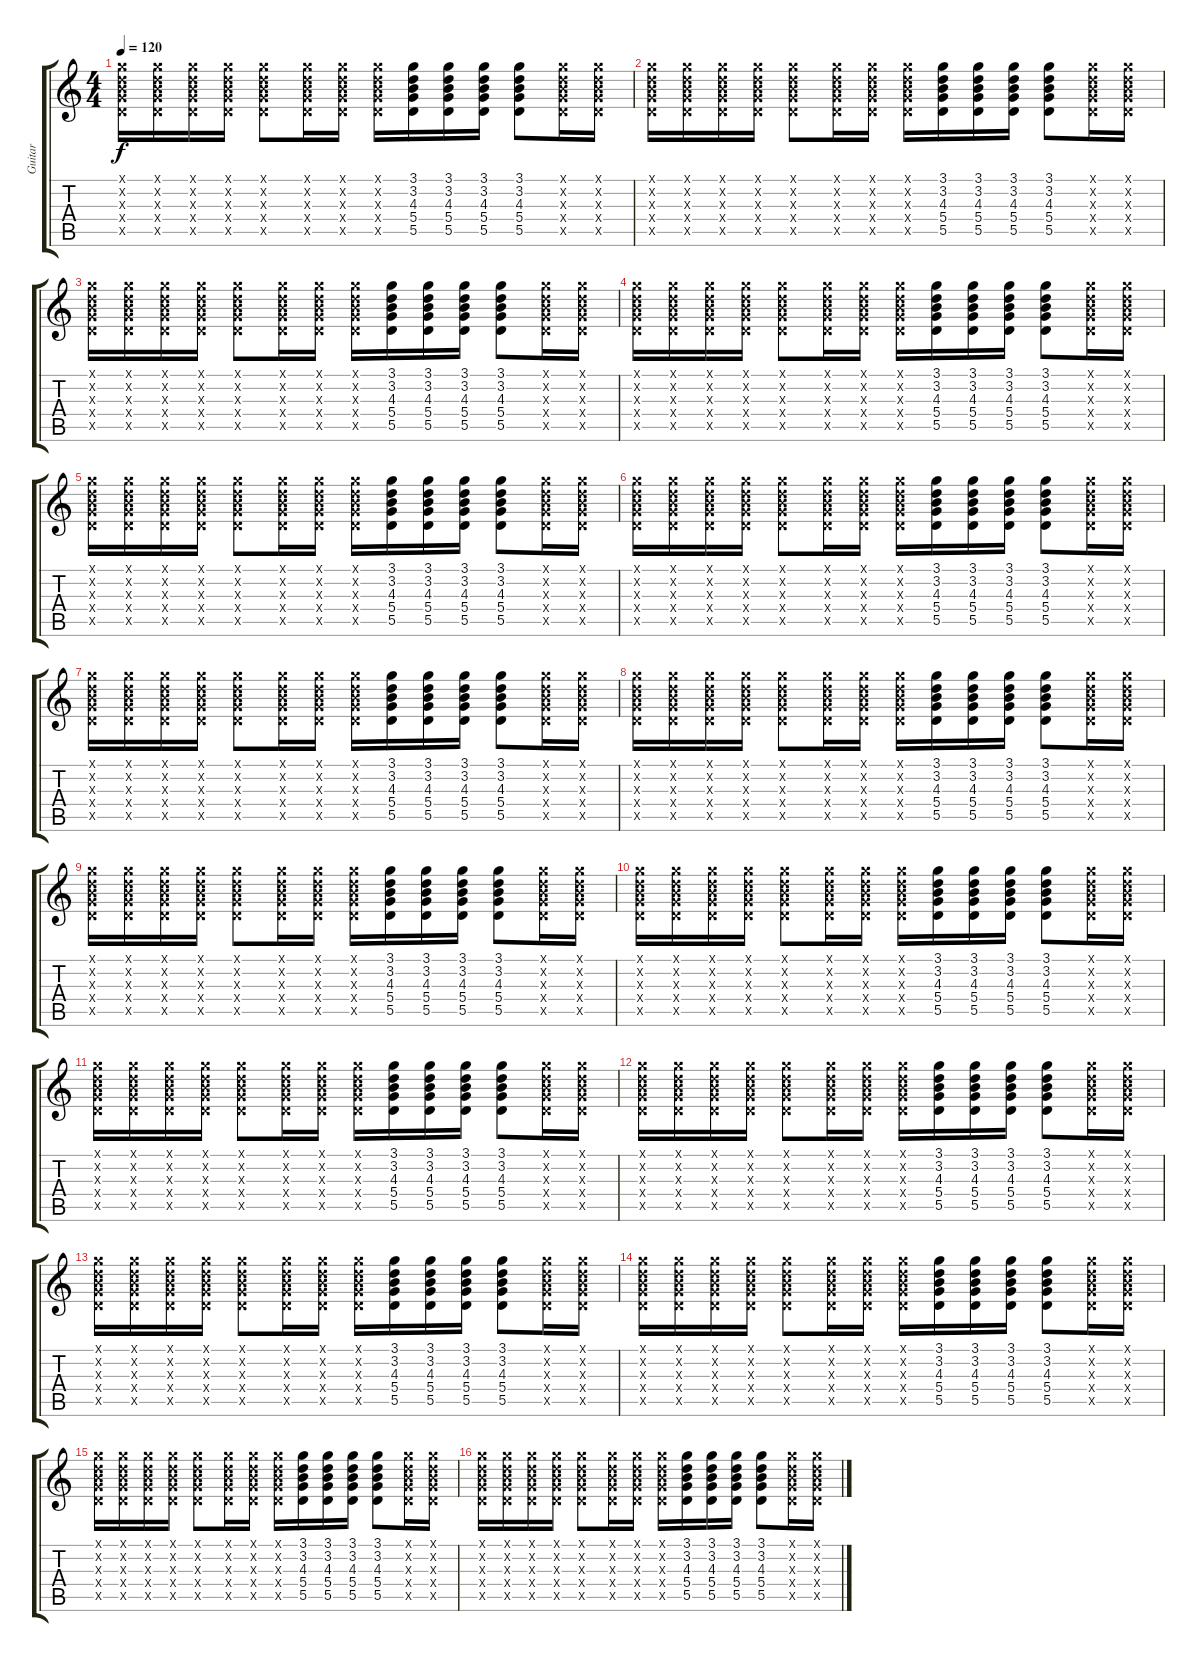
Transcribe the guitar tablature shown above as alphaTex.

\track ("Guitar " "Guitar ") {instrument electricguitarclean}
\staff {score tabs}
\tuning (E4 B3 G3 D3 A2 E2) {hide}
\ts (4 4)
\tempo 120
\clef g2
\ks c
(3.1{x} 3.2{x} 4.3{x} 5.4{x} 5.5{x}).16{dy f} (3.1{x} 3.2{x} 4.3{x} 5.4{x} 5.5{x}).16 (3.1{x} 3.2{x} 4.3{x} 5.4{x} 5.5{x}).16 (3.1{x} 3.2{x} 4.3{x} 5.4{x} 5.5{x}).16 (3.1{x} 3.2{x} 4.3{x} 5.4{x} 5.5{x}).8 (3.1{x} 3.2{x} 4.3{x} 5.4{x} 5.5{x}).16 (3.1{x} 3.2{x} 4.3{x} 5.4{x} 5.5{x}).16 (3.1{x} 3.2{x} 4.3{x} 5.4{x} 5.5{x}).16 (3.1 3.2 4.3 5.4 5.5).16 (3.1 3.2 4.3 5.4 5.5).16 (3.1 3.2 4.3 5.4 5.5).16 (3.1 3.2 4.3 5.4 5.5).8 (3.1{x} 3.2{x} 4.3{x} 5.4{x} 5.5{x}).16 (3.1{x} 3.2{x} 4.3{x} 5.4{x} 5.5{x}).16 |
(3.1{x} 3.2{x} 4.3{x} 5.4{x} 5.5{x}).16 (3.1{x} 3.2{x} 4.3{x} 5.4{x} 5.5{x}).16 (3.1{x} 3.2{x} 4.3{x} 5.4{x} 5.5{x}).16 (3.1{x} 3.2{x} 4.3{x} 5.4{x} 5.5{x}).16 (3.1{x} 3.2{x} 4.3{x} 5.4{x} 5.5{x}).8 (3.1{x} 3.2{x} 4.3{x} 5.4{x} 5.5{x}).16 (3.1{x} 3.2{x} 4.3{x} 5.4{x} 5.5{x}).16 (3.1{x} 3.2{x} 4.3{x} 5.4{x} 5.5{x}).16 (3.1 3.2 4.3 5.4 5.5).16 (3.1 3.2 4.3 5.4 5.5).16 (3.1 3.2 4.3 5.4 5.5).16 (3.1 3.2 4.3 5.4 5.5).8 (3.1{x} 3.2{x} 4.3{x} 5.4{x} 5.5{x}).16 (3.1{x} 3.2{x} 4.3{x} 5.4{x} 5.5{x}).16 |
(3.1{x} 3.2{x} 4.3{x} 5.4{x} 5.5{x}).16 (3.1{x} 3.2{x} 4.3{x} 5.4{x} 5.5{x}).16 (3.1{x} 3.2{x} 4.3{x} 5.4{x} 5.5{x}).16 (3.1{x} 3.2{x} 4.3{x} 5.4{x} 5.5{x}).16 (3.1{x} 3.2{x} 4.3{x} 5.4{x} 5.5{x}).8 (3.1{x} 3.2{x} 4.3{x} 5.4{x} 5.5{x}).16 (3.1{x} 3.2{x} 4.3{x} 5.4{x} 5.5{x}).16 (3.1{x} 3.2{x} 4.3{x} 5.4{x} 5.5{x}).16 (3.1 3.2 4.3 5.4 5.5).16 (3.1 3.2 4.3 5.4 5.5).16 (3.1 3.2 4.3 5.4 5.5).16 (3.1 3.2 4.3 5.4 5.5).8 (3.1{x} 3.2{x} 4.3{x} 5.4{x} 5.5{x}).16 (3.1{x} 3.2{x} 4.3{x} 5.4{x} 5.5{x}).16 |
(3.1{x} 3.2{x} 4.3{x} 5.4{x} 5.5{x}).16 (3.1{x} 3.2{x} 4.3{x} 5.4{x} 5.5{x}).16 (3.1{x} 3.2{x} 4.3{x} 5.4{x} 5.5{x}).16 (3.1{x} 3.2{x} 4.3{x} 5.4{x} 5.5{x}).16 (3.1{x} 3.2{x} 4.3{x} 5.4{x} 5.5{x}).8 (3.1{x} 3.2{x} 4.3{x} 5.4{x} 5.5{x}).16 (3.1{x} 3.2{x} 4.3{x} 5.4{x} 5.5{x}).16 (3.1{x} 3.2{x} 4.3{x} 5.4{x} 5.5{x}).16 (3.1 3.2 4.3 5.4 5.5).16 (3.1 3.2 4.3 5.4 5.5).16 (3.1 3.2 4.3 5.4 5.5).16 (3.1 3.2 4.3 5.4 5.5).8 (3.1{x} 3.2{x} 4.3{x} 5.4{x} 5.5{x}).16 (3.1{x} 3.2{x} 4.3{x} 5.4{x} 5.5{x}).16 |
(3.1{x} 3.2{x} 4.3{x} 5.4{x} 5.5{x}).16 (3.1{x} 3.2{x} 4.3{x} 5.4{x} 5.5{x}).16 (3.1{x} 3.2{x} 4.3{x} 5.4{x} 5.5{x}).16 (3.1{x} 3.2{x} 4.3{x} 5.4{x} 5.5{x}).16 (3.1{x} 3.2{x} 4.3{x} 5.4{x} 5.5{x}).8 (3.1{x} 3.2{x} 4.3{x} 5.4{x} 5.5{x}).16 (3.1{x} 3.2{x} 4.3{x} 5.4{x} 5.5{x}).16 (3.1{x} 3.2{x} 4.3{x} 5.4{x} 5.5{x}).16 (3.1 3.2 4.3 5.4 5.5).16 (3.1 3.2 4.3 5.4 5.5).16 (3.1 3.2 4.3 5.4 5.5).16 (3.1 3.2 4.3 5.4 5.5).8 (3.1{x} 3.2{x} 4.3{x} 5.4{x} 5.5{x}).16 (3.1{x} 3.2{x} 4.3{x} 5.4{x} 5.5{x}).16 |
(3.1{x} 3.2{x} 4.3{x} 5.4{x} 5.5{x}).16 (3.1{x} 3.2{x} 4.3{x} 5.4{x} 5.5{x}).16 (3.1{x} 3.2{x} 4.3{x} 5.4{x} 5.5{x}).16 (3.1{x} 3.2{x} 4.3{x} 5.4{x} 5.5{x}).16 (3.1{x} 3.2{x} 4.3{x} 5.4{x} 5.5{x}).8 (3.1{x} 3.2{x} 4.3{x} 5.4{x} 5.5{x}).16 (3.1{x} 3.2{x} 4.3{x} 5.4{x} 5.5{x}).16 (3.1{x} 3.2{x} 4.3{x} 5.4{x} 5.5{x}).16 (3.1 3.2 4.3 5.4 5.5).16 (3.1 3.2 4.3 5.4 5.5).16 (3.1 3.2 4.3 5.4 5.5).16 (3.1 3.2 4.3 5.4 5.5).8 (3.1{x} 3.2{x} 4.3{x} 5.4{x} 5.5{x}).16 (3.1{x} 3.2{x} 4.3{x} 5.4{x} 5.5{x}).16 |
(3.1{x} 3.2{x} 4.3{x} 5.4{x} 5.5{x}).16 (3.1{x} 3.2{x} 4.3{x} 5.4{x} 5.5{x}).16 (3.1{x} 3.2{x} 4.3{x} 5.4{x} 5.5{x}).16 (3.1{x} 3.2{x} 4.3{x} 5.4{x} 5.5{x}).16 (3.1{x} 3.2{x} 4.3{x} 5.4{x} 5.5{x}).8 (3.1{x} 3.2{x} 4.3{x} 5.4{x} 5.5{x}).16 (3.1{x} 3.2{x} 4.3{x} 5.4{x} 5.5{x}).16 (3.1{x} 3.2{x} 4.3{x} 5.4{x} 5.5{x}).16 (3.1 3.2 4.3 5.4 5.5).16 (3.1 3.2 4.3 5.4 5.5).16 (3.1 3.2 4.3 5.4 5.5).16 (3.1 3.2 4.3 5.4 5.5).8 (3.1{x} 3.2{x} 4.3{x} 5.4{x} 5.5{x}).16 (3.1{x} 3.2{x} 4.3{x} 5.4{x} 5.5{x}).16 |
(3.1{x} 3.2{x} 4.3{x} 5.4{x} 5.5{x}).16 (3.1{x} 3.2{x} 4.3{x} 5.4{x} 5.5{x}).16 (3.1{x} 3.2{x} 4.3{x} 5.4{x} 5.5{x}).16 (3.1{x} 3.2{x} 4.3{x} 5.4{x} 5.5{x}).16 (3.1{x} 3.2{x} 4.3{x} 5.4{x} 5.5{x}).8 (3.1{x} 3.2{x} 4.3{x} 5.4{x} 5.5{x}).16 (3.1{x} 3.2{x} 4.3{x} 5.4{x} 5.5{x}).16 (3.1{x} 3.2{x} 4.3{x} 5.4{x} 5.5{x}).16 (3.1 3.2 4.3 5.4 5.5).16 (3.1 3.2 4.3 5.4 5.5).16 (3.1 3.2 4.3 5.4 5.5).16 (3.1 3.2 4.3 5.4 5.5).8 (3.1{x} 3.2{x} 4.3{x} 5.4{x} 5.5{x}).16 (3.1{x} 3.2{x} 4.3{x} 5.4{x} 5.5{x}).16 |
(3.1{x} 3.2{x} 4.3{x} 5.4{x} 5.5{x}).16 (3.1{x} 3.2{x} 4.3{x} 5.4{x} 5.5{x}).16 (3.1{x} 3.2{x} 4.3{x} 5.4{x} 5.5{x}).16 (3.1{x} 3.2{x} 4.3{x} 5.4{x} 5.5{x}).16 (3.1{x} 3.2{x} 4.3{x} 5.4{x} 5.5{x}).8 (3.1{x} 3.2{x} 4.3{x} 5.4{x} 5.5{x}).16 (3.1{x} 3.2{x} 4.3{x} 5.4{x} 5.5{x}).16 (3.1{x} 3.2{x} 4.3{x} 5.4{x} 5.5{x}).16 (3.1 3.2 4.3 5.4 5.5).16 (3.1 3.2 4.3 5.4 5.5).16 (3.1 3.2 4.3 5.4 5.5).16 (3.1 3.2 4.3 5.4 5.5).8 (3.1{x} 3.2{x} 4.3{x} 5.4{x} 5.5{x}).16 (3.1{x} 3.2{x} 4.3{x} 5.4{x} 5.5{x}).16 |
(3.1{x} 3.2{x} 4.3{x} 5.4{x} 5.5{x}).16 (3.1{x} 3.2{x} 4.3{x} 5.4{x} 5.5{x}).16 (3.1{x} 3.2{x} 4.3{x} 5.4{x} 5.5{x}).16 (3.1{x} 3.2{x} 4.3{x} 5.4{x} 5.5{x}).16 (3.1{x} 3.2{x} 4.3{x} 5.4{x} 5.5{x}).8 (3.1{x} 3.2{x} 4.3{x} 5.4{x} 5.5{x}).16 (3.1{x} 3.2{x} 4.3{x} 5.4{x} 5.5{x}).16 (3.1{x} 3.2{x} 4.3{x} 5.4{x} 5.5{x}).16 (3.1 3.2 4.3 5.4 5.5).16 (3.1 3.2 4.3 5.4 5.5).16 (3.1 3.2 4.3 5.4 5.5).16 (3.1 3.2 4.3 5.4 5.5).8 (3.1{x} 3.2{x} 4.3{x} 5.4{x} 5.5{x}).16 (3.1{x} 3.2{x} 4.3{x} 5.4{x} 5.5{x}).16 |
(3.1{x} 3.2{x} 4.3{x} 5.4{x} 5.5{x}).16 (3.1{x} 3.2{x} 4.3{x} 5.4{x} 5.5{x}).16 (3.1{x} 3.2{x} 4.3{x} 5.4{x} 5.5{x}).16 (3.1{x} 3.2{x} 4.3{x} 5.4{x} 5.5{x}).16 (3.1{x} 3.2{x} 4.3{x} 5.4{x} 5.5{x}).8 (3.1{x} 3.2{x} 4.3{x} 5.4{x} 5.5{x}).16 (3.1{x} 3.2{x} 4.3{x} 5.4{x} 5.5{x}).16 (3.1{x} 3.2{x} 4.3{x} 5.4{x} 5.5{x}).16 (3.1 3.2 4.3 5.4 5.5).16 (3.1 3.2 4.3 5.4 5.5).16 (3.1 3.2 4.3 5.4 5.5).16 (3.1 3.2 4.3 5.4 5.5).8 (3.1{x} 3.2{x} 4.3{x} 5.4{x} 5.5{x}).16 (3.1{x} 3.2{x} 4.3{x} 5.4{x} 5.5{x}).16 |
(3.1{x} 3.2{x} 4.3{x} 5.4{x} 5.5{x}).16 (3.1{x} 3.2{x} 4.3{x} 5.4{x} 5.5{x}).16 (3.1{x} 3.2{x} 4.3{x} 5.4{x} 5.5{x}).16 (3.1{x} 3.2{x} 4.3{x} 5.4{x} 5.5{x}).16 (3.1{x} 3.2{x} 4.3{x} 5.4{x} 5.5{x}).8 (3.1{x} 3.2{x} 4.3{x} 5.4{x} 5.5{x}).16 (3.1{x} 3.2{x} 4.3{x} 5.4{x} 5.5{x}).16 (3.1{x} 3.2{x} 4.3{x} 5.4{x} 5.5{x}).16 (3.1 3.2 4.3 5.4 5.5).16 (3.1 3.2 4.3 5.4 5.5).16 (3.1 3.2 4.3 5.4 5.5).16 (3.1 3.2 4.3 5.4 5.5).8 (3.1{x} 3.2{x} 4.3{x} 5.4{x} 5.5{x}).16 (3.1{x} 3.2{x} 4.3{x} 5.4{x} 5.5{x}).16 |
(3.1{x} 3.2{x} 4.3{x} 5.4{x} 5.5{x}).16 (3.1{x} 3.2{x} 4.3{x} 5.4{x} 5.5{x}).16 (3.1{x} 3.2{x} 4.3{x} 5.4{x} 5.5{x}).16 (3.1{x} 3.2{x} 4.3{x} 5.4{x} 5.5{x}).16 (3.1{x} 3.2{x} 4.3{x} 5.4{x} 5.5{x}).8 (3.1{x} 3.2{x} 4.3{x} 5.4{x} 5.5{x}).16 (3.1{x} 3.2{x} 4.3{x} 5.4{x} 5.5{x}).16 (3.1{x} 3.2{x} 4.3{x} 5.4{x} 5.5{x}).16 (3.1 3.2 4.3 5.4 5.5).16 (3.1 3.2 4.3 5.4 5.5).16 (3.1 3.2 4.3 5.4 5.5).16 (3.1 3.2 4.3 5.4 5.5).8 (3.1{x} 3.2{x} 4.3{x} 5.4{x} 5.5{x}).16 (3.1{x} 3.2{x} 4.3{x} 5.4{x} 5.5{x}).16 |
(3.1{x} 3.2{x} 4.3{x} 5.4{x} 5.5{x}).16 (3.1{x} 3.2{x} 4.3{x} 5.4{x} 5.5{x}).16 (3.1{x} 3.2{x} 4.3{x} 5.4{x} 5.5{x}).16 (3.1{x} 3.2{x} 4.3{x} 5.4{x} 5.5{x}).16 (3.1{x} 3.2{x} 4.3{x} 5.4{x} 5.5{x}).8 (3.1{x} 3.2{x} 4.3{x} 5.4{x} 5.5{x}).16 (3.1{x} 3.2{x} 4.3{x} 5.4{x} 5.5{x}).16 (3.1{x} 3.2{x} 4.3{x} 5.4{x} 5.5{x}).16 (3.1 3.2 4.3 5.4 5.5).16 (3.1 3.2 4.3 5.4 5.5).16 (3.1 3.2 4.3 5.4 5.5).16 (3.1 3.2 4.3 5.4 5.5).8 (3.1{x} 3.2{x} 4.3{x} 5.4{x} 5.5{x}).16 (3.1{x} 3.2{x} 4.3{x} 5.4{x} 5.5{x}).16 |
(3.1{x} 3.2{x} 4.3{x} 5.4{x} 5.5{x}).16 (3.1{x} 3.2{x} 4.3{x} 5.4{x} 5.5{x}).16 (3.1{x} 3.2{x} 4.3{x} 5.4{x} 5.5{x}).16 (3.1{x} 3.2{x} 4.3{x} 5.4{x} 5.5{x}).16 (3.1{x} 3.2{x} 4.3{x} 5.4{x} 5.5{x}).8 (3.1{x} 3.2{x} 4.3{x} 5.4{x} 5.5{x}).16 (3.1{x} 3.2{x} 4.3{x} 5.4{x} 5.5{x}).16 (3.1{x} 3.2{x} 4.3{x} 5.4{x} 5.5{x}).16 (3.1 3.2 4.3 5.4 5.5).16 (3.1 3.2 4.3 5.4 5.5).16 (3.1 3.2 4.3 5.4 5.5).16 (3.1 3.2 4.3 5.4 5.5).8 (3.1{x} 3.2{x} 4.3{x} 5.4{x} 5.5{x}).16 (3.1{x} 3.2{x} 4.3{x} 5.4{x} 5.5{x}).16 |
(3.1{x} 3.2{x} 4.3{x} 5.4{x} 5.5{x}).16 (3.1{x} 3.2{x} 4.3{x} 5.4{x} 5.5{x}).16 (3.1{x} 3.2{x} 4.3{x} 5.4{x} 5.5{x}).16 (3.1{x} 3.2{x} 4.3{x} 5.4{x} 5.5{x}).16 (3.1{x} 3.2{x} 4.3{x} 5.4{x} 5.5{x}).8 (3.1{x} 3.2{x} 4.3{x} 5.4{x} 5.5{x}).16 (3.1{x} 3.2{x} 4.3{x} 5.4{x} 5.5{x}).16 (3.1{x} 3.2{x} 4.3{x} 5.4{x} 5.5{x}).16 (3.1 3.2 4.3 5.4 5.5).16 (3.1 3.2 4.3 5.4 5.5).16 (3.1 3.2 4.3 5.4 5.5).16 (3.1 3.2 4.3 5.4 5.5).8 (3.1{x} 3.2{x} 4.3{x} 5.4{x} 5.5{x}).16 (3.1{x} 3.2{x} 4.3{x} 5.4{x} 5.5{x}).16
